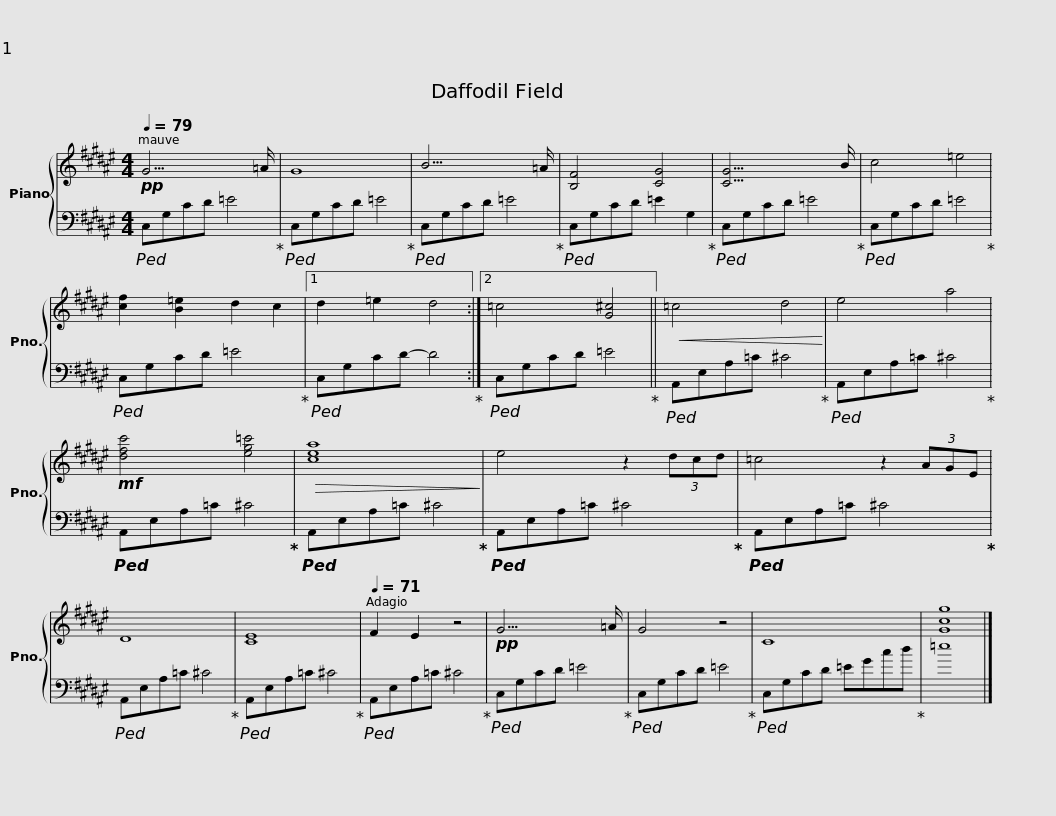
X:1
%%score { 1 | 2 }
L:1/8
Q:1/4=79
M:4/4
I:linebreak $
K:F#
V:1 treble
V:2 bass
V:1
!pp! G15/2 =A/ | G8 | B15/2 =A/ | [B,F]4 [CG]4 | [CG]15/2 B/ |$ %5
 c4 =e4 | [cf]2 [B=e]2 d2 c2 |1 d2 =e2 d4 :|2 =c4 [G^c]4 ||!<(! =c4 d4!<)! | %10
 e4 a4 |$!mf! [dfc']4 [eg=c']4 |!>(! [cea]8!>)! | e4 z2 (3dcd | =c4 z2 (3AGE | %15
 D8 |$ [CE]8 |[Q:1/4=71] F2 E2 z4 |!pp! G15/2 =A/ | G4 z4 | %20
 C8 | [Gcg]8 |] %22
V:2
!ped! C,G,CD =E4!ped-up! |!ped! C,G,CD =E4!ped-up! |!ped! C,G,CD =E4!ped-up! |!ped! C,G,CD =E2 G,2!ped-up! |!ped! C,G,CD =E4!ped-up! |$ %5
!ped! C,G,CD =E4!ped-up! |!ped! C,G,CD =E4!ped-up! |1!ped! C,G,CD- D4!ped-up! :|2!ped! C,G,CD =E4!ped-up! ||!ped! A,,E,A,=C ^C4!ped-up! | %10
!ped! A,,E,A,=C ^C4!ped-up! |$!ped! A,,E,A,=C ^C4!ped-up! |!ped! A,,E,A,=C ^C4!ped-up! |!ped! A,,E,A,=C ^C4!ped-up! |!ped! A,,E,A,=C ^C4!ped-up! | %15
!ped! A,,E,A,=C ^C4!ped-up! |$!ped! A,,E,A,=C ^C4!ped-up! |!ped! A,,E,A,=C ^C4!ped-up! |!ped! C,G,CD =E4!ped-up! |!ped! C,G,CD =E4!ped-up! | %20
!ped! C,G,CD =EGcd!ped-up! | =e8 |] %22
